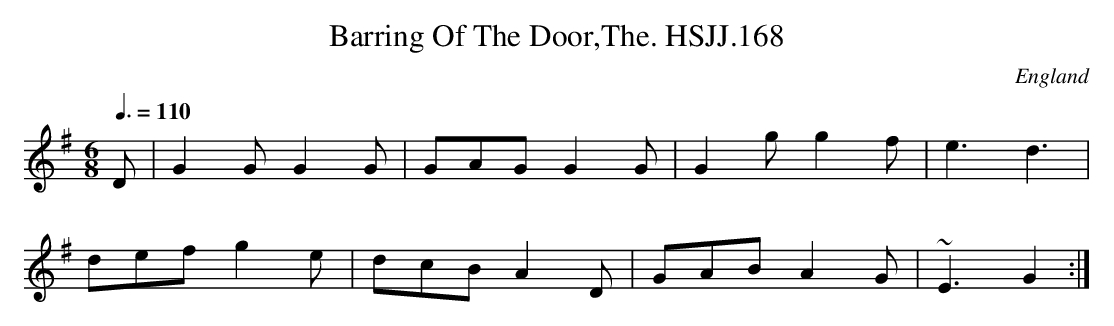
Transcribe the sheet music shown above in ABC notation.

X:1
T:Barring Of The Door,The. HSJJ.168
M:6/8
L:1/8
Q:3/8=110
O:England
K:G
D|G2GG2G|GAGG2G|G2gg2f|e3d3|
defg2e|dcBA2D|GABA2G|~E3G2:|
